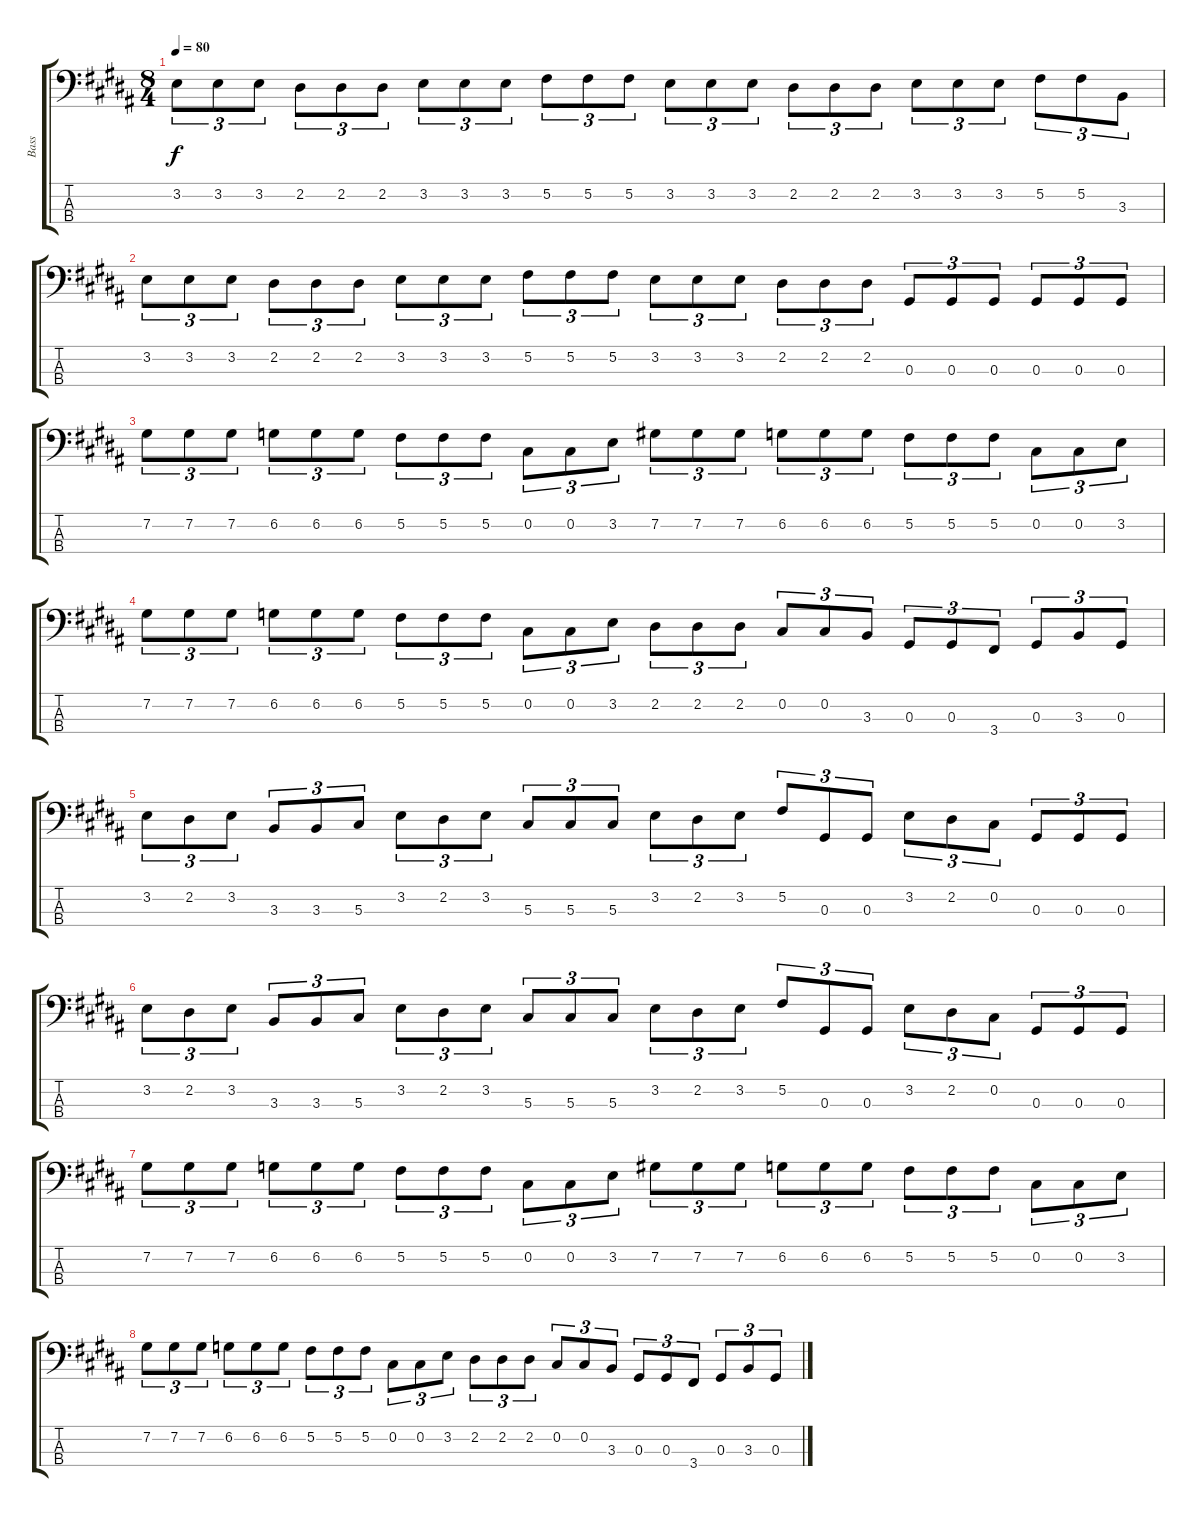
\track ("Bass" "Bass") {instrument electricbassfinger}
\staff {score tabs}
\tuning (Gb2 Db2 Ab1 Eb1) {hide}
\ts (8 4)
\tempo 80
\clef f4
\ks g#minor
3.2.8{tu (3 2) dy f} 3.2.8{tu (3 2)} 3.2.8{tu (3 2)} 2.2.8{tu (3 2)} 2.2.8{tu (3 2)} 2.2.8{tu (3 2)} 3.2.8{tu (3 2)} 3.2.8{tu (3 2)} 3.2.8{tu (3 2)} 5.2.8{tu (3 2)} 5.2.8{tu (3 2)} 5.2.8{tu (3 2)} 3.2.8{tu (3 2)} 3.2.8{tu (3 2)} 3.2.8{tu (3 2)} 2.2.8{tu (3 2)} 2.2.8{tu (3 2)} 2.2.8{tu (3 2)} 3.2.8{tu (3 2)} 3.2.8{tu (3 2)} 3.2.8{tu (3 2)} 5.2.8{tu (3 2)} 5.2.8{tu (3 2)} 3.3.8{tu (3 2)} |
3.2.8{tu (3 2)} 3.2.8{tu (3 2)} 3.2.8{tu (3 2)} 2.2.8{tu (3 2)} 2.2.8{tu (3 2)} 2.2.8{tu (3 2)} 3.2.8{tu (3 2)} 3.2.8{tu (3 2)} 3.2.8{tu (3 2)} 5.2.8{tu (3 2)} 5.2.8{tu (3 2)} 5.2.8{tu (3 2)} 3.2.8{tu (3 2)} 3.2.8{tu (3 2)} 3.2.8{tu (3 2)} 2.2.8{tu (3 2)} 2.2.8{tu (3 2)} 2.2.8{tu (3 2)} 0.3.8{tu (3 2)} 0.3.8{tu (3 2)} 0.3.8{tu (3 2)} 0.3.8{tu (3 2)} 0.3.8{tu (3 2)} 0.3.8{tu (3 2)} |
7.2.8{tu (3 2)} 7.2.8{tu (3 2)} 7.2.8{tu (3 2)} 6.2.8{tu (3 2)} 6.2.8{tu (3 2)} 6.2.8{tu (3 2)} 5.2.8{tu (3 2)} 5.2.8{tu (3 2)} 5.2.8{tu (3 2)} 0.2.8{tu (3 2)} 0.2.8{tu (3 2)} 3.2.8{tu (3 2)} 7.2.8{tu (3 2)} 7.2.8{tu (3 2)} 7.2.8{tu (3 2)} 6.2.8{tu (3 2)} 6.2.8{tu (3 2)} 6.2.8{tu (3 2)} 5.2.8{tu (3 2)} 5.2.8{tu (3 2)} 5.2.8{tu (3 2)} 0.2.8{tu (3 2)} 0.2.8{tu (3 2)} 3.2.8{tu (3 2)} |
7.2.8{tu (3 2)} 7.2.8{tu (3 2)} 7.2.8{tu (3 2)} 6.2.8{tu (3 2)} 6.2.8{tu (3 2)} 6.2.8{tu (3 2)} 5.2.8{tu (3 2)} 5.2.8{tu (3 2)} 5.2.8{tu (3 2)} 0.2.8{tu (3 2)} 0.2.8{tu (3 2)} 3.2.8{tu (3 2)} 2.2.8{tu (3 2)} 2.2.8{tu (3 2)} 2.2.8{tu (3 2)} 0.2.8{tu (3 2)} 0.2.8{tu (3 2)} 3.3.8{tu (3 2)} 0.3.8{tu (3 2)} 0.3.8{tu (3 2)} 3.4.8{tu (3 2)} 0.3.8{tu (3 2)} 3.3.8{tu (3 2)} 0.3.8{tu (3 2)} |
3.2.8{tu (3 2)} 2.2.8{tu (3 2)} 3.2.8{tu (3 2)} 3.3.8{tu (3 2)} 3.3.8{tu (3 2)} 5.3.8{tu (3 2)} 3.2.8{tu (3 2)} 2.2.8{tu (3 2)} 3.2.8{tu (3 2)} 5.3.8{tu (3 2)} 5.3.8{tu (3 2)} 5.3.8{tu (3 2)} 3.2.8{tu (3 2)} 2.2.8{tu (3 2)} 3.2.8{tu (3 2)} 5.2.8{tu (3 2)} 0.3.8{tu (3 2)} 0.3.8{tu (3 2)} 3.2.8{tu (3 2)} 2.2.8{tu (3 2)} 0.2.8{tu (3 2)} 0.3.8{tu (3 2)} 0.3.8{tu (3 2)} 0.3.8{tu (3 2)} |
3.2.8{tu (3 2)} 2.2.8{tu (3 2)} 3.2.8{tu (3 2)} 3.3.8{tu (3 2)} 3.3.8{tu (3 2)} 5.3.8{tu (3 2)} 3.2.8{tu (3 2)} 2.2.8{tu (3 2)} 3.2.8{tu (3 2)} 5.3.8{tu (3 2)} 5.3.8{tu (3 2)} 5.3.8{tu (3 2)} 3.2.8{tu (3 2)} 2.2.8{tu (3 2)} 3.2.8{tu (3 2)} 5.2.8{tu (3 2)} 0.3.8{tu (3 2)} 0.3.8{tu (3 2)} 3.2.8{tu (3 2)} 2.2.8{tu (3 2)} 0.2.8{tu (3 2)} 0.3.8{tu (3 2)} 0.3.8{tu (3 2)} 0.3.8{tu (3 2)} |
7.2.8{tu (3 2)} 7.2.8{tu (3 2)} 7.2.8{tu (3 2)} 6.2.8{tu (3 2)} 6.2.8{tu (3 2)} 6.2.8{tu (3 2)} 5.2.8{tu (3 2)} 5.2.8{tu (3 2)} 5.2.8{tu (3 2)} 0.2.8{tu (3 2)} 0.2.8{tu (3 2)} 3.2.8{tu (3 2)} 7.2.8{tu (3 2)} 7.2.8{tu (3 2)} 7.2.8{tu (3 2)} 6.2.8{tu (3 2)} 6.2.8{tu (3 2)} 6.2.8{tu (3 2)} 5.2.8{tu (3 2)} 5.2.8{tu (3 2)} 5.2.8{tu (3 2)} 0.2.8{tu (3 2)} 0.2.8{tu (3 2)} 3.2.8{tu (3 2)} |
7.2.8{tu (3 2)} 7.2.8{tu (3 2)} 7.2.8{tu (3 2)} 6.2.8{tu (3 2)} 6.2.8{tu (3 2)} 6.2.8{tu (3 2)} 5.2.8{tu (3 2)} 5.2.8{tu (3 2)} 5.2.8{tu (3 2)} 0.2.8{tu (3 2)} 0.2.8{tu (3 2)} 3.2.8{tu (3 2)} 2.2.8{tu (3 2)} 2.2.8{tu (3 2)} 2.2.8{tu (3 2)} 0.2.8{tu (3 2)} 0.2.8{tu (3 2)} 3.3.8{tu (3 2)} 0.3.8{tu (3 2)} 0.3.8{tu (3 2)} 3.4.8{tu (3 2)} 0.3.8{tu (3 2)} 3.3.8{tu (3 2)} 0.3.8{tu (3 2)}
